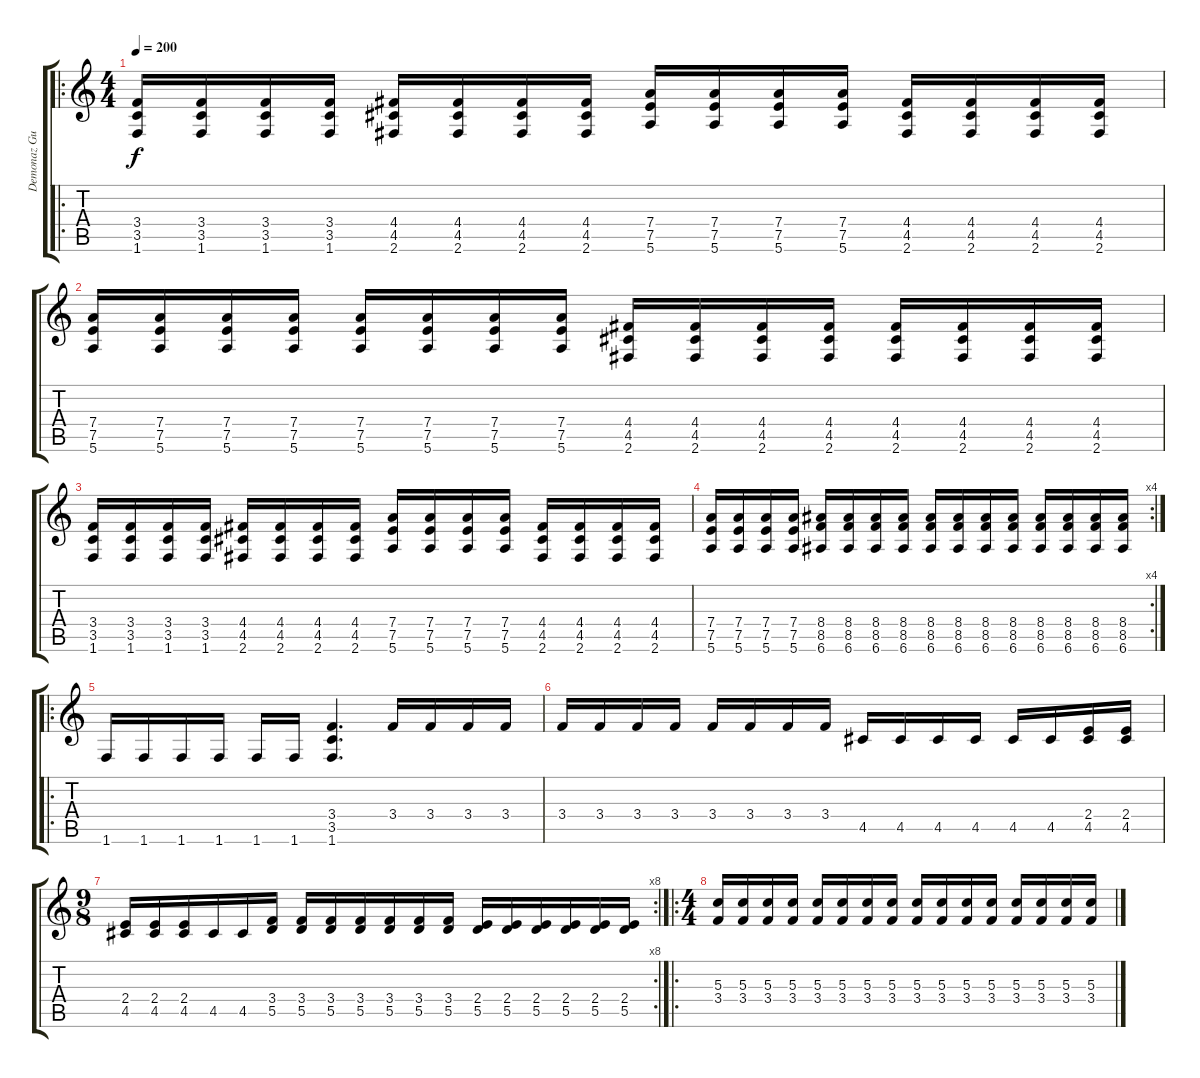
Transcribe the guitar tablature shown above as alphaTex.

\track ("Demonaz Guitar 2" "Demonaz Gu") {instrument overdrivenguitar}
\staff {score tabs}
\tuning (E4 B3 G3 D3 A2 E2) {hide}
\ro
\ts (4 4)
\tempo 200
\clef g2
\ks c
(3.4 3.5 1.6).16{dy f} (3.4 3.5 1.6).16 (3.4 3.5 1.6).16 (3.4 3.5 1.6).16 (4.4 4.5 2.6).16 (4.4 4.5 2.6).16 (4.4 4.5 2.6).16 (4.4 4.5 2.6).16 (7.4 7.5 5.6).16 (7.4 7.5 5.6).16 (7.4 7.5 5.6).16 (7.4 7.5 5.6).16 (4.4 4.5 2.6).16 (4.4 4.5 2.6).16 (4.4 4.5 2.6).16 (4.4 4.5 2.6).16 |
(7.4 7.5 5.6).16 (7.4 7.5 5.6).16 (7.4 7.5 5.6).16 (7.4 7.5 5.6).16 (7.4 7.5 5.6).16 (7.4 7.5 5.6).16 (7.4 7.5 5.6).16 (7.4 7.5 5.6).16 (4.4 4.5 2.6).16 (4.4 4.5 2.6).16 (4.4 4.5 2.6).16 (4.4 4.5 2.6).16 (4.4 4.5 2.6).16 (4.4 4.5 2.6).16 (4.4 4.5 2.6).16 (4.4 4.5 2.6).16 |
(3.4 3.5 1.6).16 (3.4 3.5 1.6).16 (3.4 3.5 1.6).16 (3.4 3.5 1.6).16 (4.4 4.5 2.6).16 (4.4 4.5 2.6).16 (4.4 4.5 2.6).16 (4.4 4.5 2.6).16 (7.4 7.5 5.6).16 (7.4 7.5 5.6).16 (7.4 7.5 5.6).16 (7.4 7.5 5.6).16 (4.4 4.5 2.6).16 (4.4 4.5 2.6).16 (4.4 4.5 2.6).16 (4.4 4.5 2.6).16 |
\rc 4
(7.4 7.5 5.6).16 (7.4 7.5 5.6).16 (7.4 7.5 5.6).16 (7.4 7.5 5.6).16 (8.4 8.5 6.6).16 (8.4 8.5 6.6).16 (8.4 8.5 6.6).16 (8.4 8.5 6.6).16 (8.4 8.5 6.6).16 (8.4 8.5 6.6).16 (8.4 8.5 6.6).16 (8.4 8.5 6.6).16 (8.4 8.5 6.6).16 (8.4 8.5 6.6).16 (8.4 8.5 6.6).16 (8.4 8.5 6.6).16 |
\ro
1.6.16 1.6.16 1.6.16 1.6.16 1.6.16 1.6.16 (3.4 3.5 1.6).4{d} 3.4.16 3.4.16 3.4.16 3.4.16 |
3.4.16 3.4.16 3.4.16 3.4.16 3.4.16 3.4.16 3.4.16 3.4.16 4.5.16 4.5.16 4.5.16 4.5.16 4.5.16 4.5.16 (2.4 4.5).16 (2.4 4.5).16 |
\rc 8
\ts (9 8)
(2.4 4.5).16 (2.4 4.5).16 (2.4 4.5).16 4.5.16 4.5.16 (3.4 5.5).16 (3.4 5.5).16 (3.4 5.5).16 (3.4 5.5).16 (3.4 5.5).16 (3.4 5.5).16 (3.4 5.5).16 (2.4 5.5).16 (2.4 5.5).16 (2.4 5.5).16 (2.4 5.5).16 (2.4 5.5).16 (2.4 5.5).16 |
\ro
\ts (4 4)
(5.3 3.4).16 (5.3 3.4).16 (5.3 3.4).16 (5.3 3.4).16 (5.3 3.4).16 (5.3 3.4).16 (5.3 3.4).16 (5.3 3.4).16 (5.3 3.4).16 (5.3 3.4).16 (5.3 3.4).16 (5.3 3.4).16 (5.3 3.4).16 (5.3 3.4).16 (5.3 3.4).16 (5.3 3.4).16
